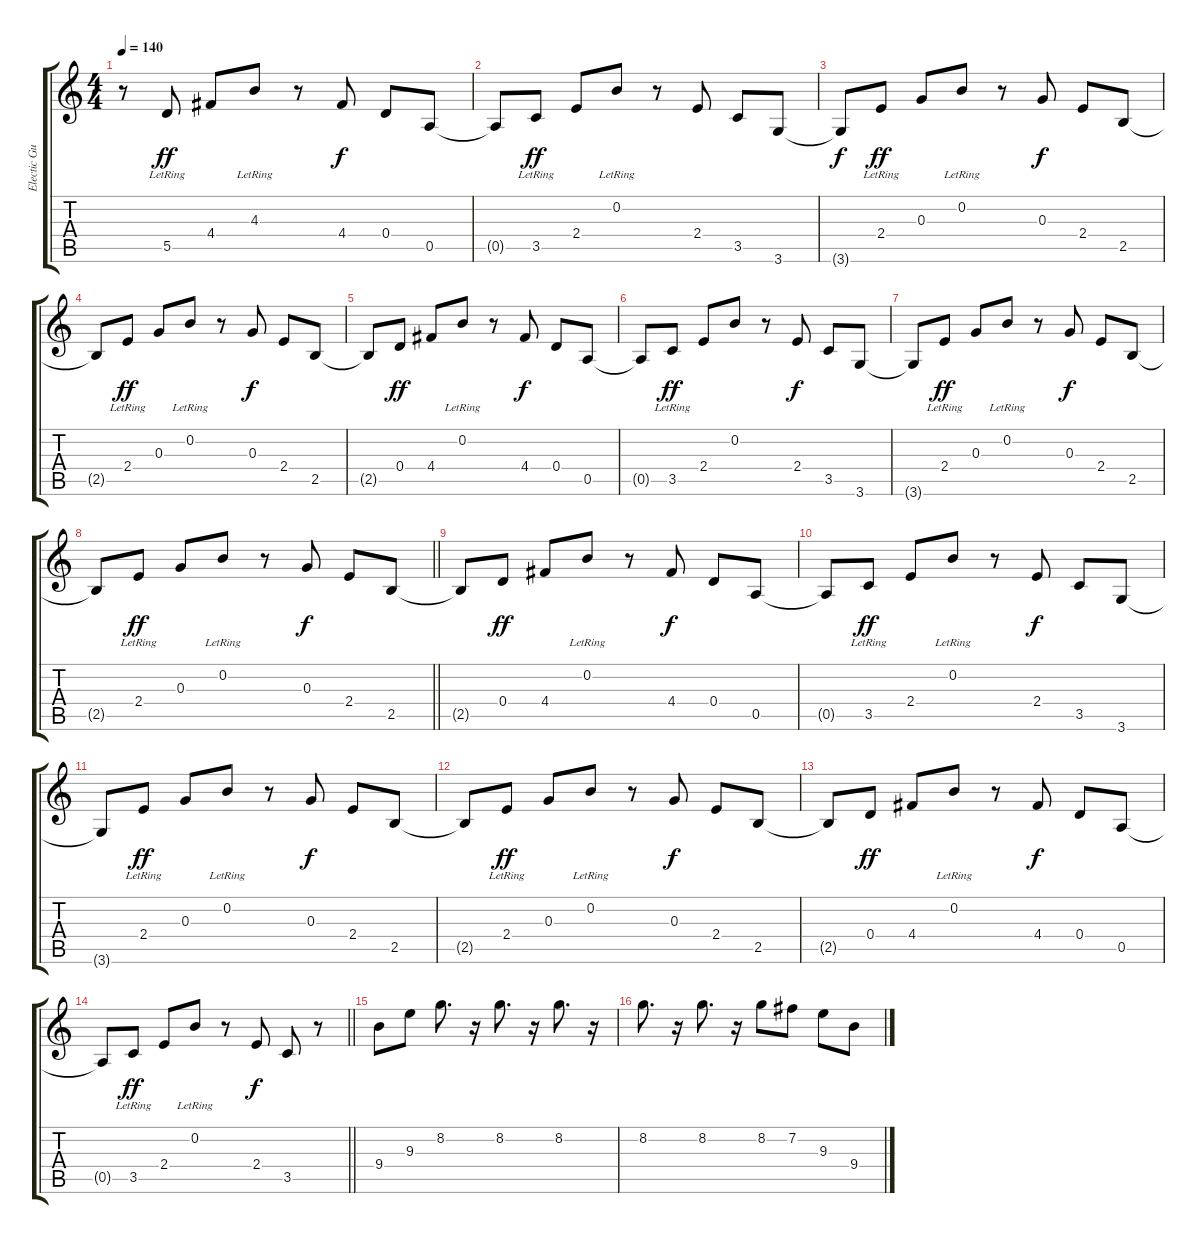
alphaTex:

\track ("Electic Guitar" "Electic Gu") {instrument distortionguitar}
\staff {score tabs}
\tuning (E4 B3 G3 D3 A2 E2) {hide}
\ts (4 4)
\section ("" "")
\tempo 140
\clef g2
\ks c
r.8{dy f volume 10 balance 5 instrument electricguitarclean} 5.5{lr}.8{dy ff} 4.4.8 4.3{lr}.8 r.8 4.4.8{dy f} 0.4.8 0.5.8 |
0.5{t}.8 3.5{lr}.8{dy ff} 2.4.8 0.2{lr}.8 r.8 2.4.8 3.5.8 3.6.8 |
3.6{t}.8{dy f} 2.4{lr}.8{dy ff} 0.3.8 0.2{lr}.8 r.8 0.3.8{dy f} 2.4.8 2.5.8 |
2.5{t}.8 2.4{lr}.8{dy ff} 0.3.8 0.2{lr}.8 r.8 0.3.8{dy f} 2.4.8 2.5.8 |
2.5{t}.8 0.4.8{dy ff} 4.4.8 0.2{lr}.8 r.8 4.4.8{dy f} 0.4.8 0.5.8 |
0.5{t}.8 3.5{lr}.8{dy ff} 2.4.8 0.2.8 r.8 2.4.8{dy f} 3.5.8 3.6.8 |
3.6{t}.8 2.4{lr}.8{dy ff} 0.3.8 0.2{lr}.8 r.8 0.3.8{dy f} 2.4.8 2.5.8 |
\barLineRight lightlight
2.5{t}.8 2.4{lr}.8{dy ff} 0.3.8 0.2{lr}.8 r.8 0.3.8{dy f} 2.4.8 2.5.8 |
\section ("" "")
2.5{t}.8 0.4.8{dy ff} 4.4.8 0.2{lr}.8 r.8 4.4.8{dy f} 0.4.8 0.5.8 |
0.5{t}.8 3.5{lr}.8{dy ff} 2.4.8 0.2{lr}.8 r.8 2.4.8{dy f} 3.5.8 3.6.8 |
3.6{t}.8 2.4{lr}.8{dy ff} 0.3.8 0.2{lr}.8 r.8 0.3.8{dy f} 2.4.8 2.5.8 |
2.5{t}.8 2.4{lr}.8{dy ff} 0.3.8 0.2{lr}.8 r.8 0.3.8{dy f} 2.4.8 2.5.8 |
2.5{t}.8 0.4.8{dy ff} 4.4.8 0.2{lr}.8 r.8 4.4.8{dy f} 0.4.8 0.5.8 |
\barLineRight lightlight
0.5{t}.8 3.5{lr}.8{dy ff} 2.4.8 0.2{lr}.8 r.8 2.4.8{dy f} 3.5.8 r.8 |
\section ("" "")
9.4.8{volume 13 balance 6 instrument distortionguitar} 9.3.8 8.2.8{d} r.16 8.2.8{d} r.16 8.2.8{d} r.16 |
8.2.8{d} r.16 8.2.8{d} r.16 8.2.8 7.2.8 9.3.8 9.4.8
